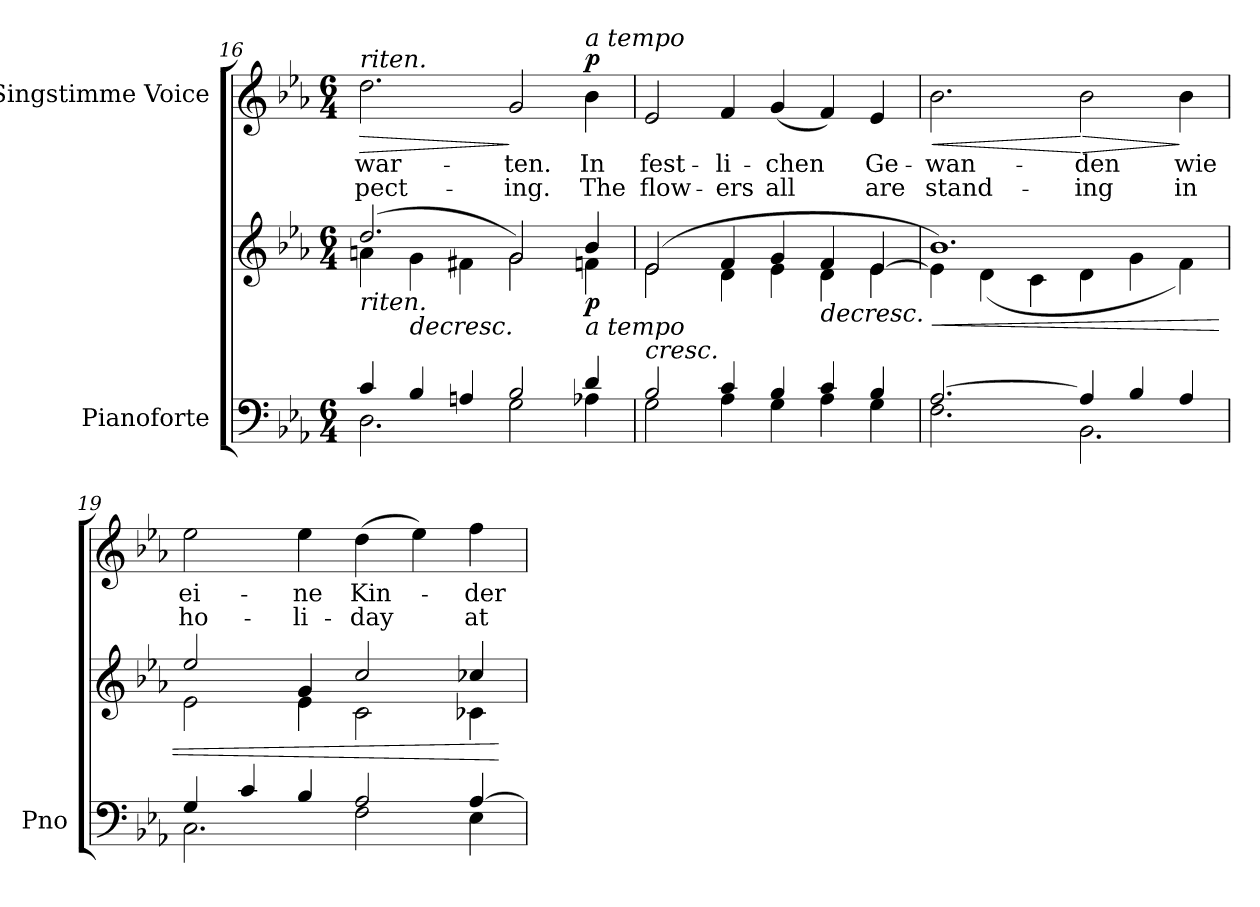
**kern	**kern	**dynam	**kern	**text	**text	**dynam
*part2	*part2	*part2	*part1	*part1	*part1	*part1
*staff3	*staff2	*staff2/3	*staff1	*staff1	*staff1	*staff1
*I"Pianoforte	*	*	*I"Singstimme Voice	*	*	*
*I'Pno	*	*	*	*	*	*
*clefF4	*clefG2	*	*clefG2	*	*	*
*k[b-e-a-]	*k[b-e-a-]	*	*k[b-e-a-]	*	*	*
*M6/4	*M6/4	*	*M6/4	*	*	*
=16	=16	=16	=16	=16	=16	=16
*^	*^	*	*	*	*	*
!	!	!	!	!	!LO:TX:a:i:t=riten.	!	!	!
!	!	!LO:TX:b:i:t=riten.	!	!	!	!	!	!
!	!	!	!	!	!	!LO:LY:b	!LO:LY:b	!LO:HP:b
4c/	2.D\	(2.dd/	4an\	.	2.dd\	-war-	-pect-	>
!	!	!	!	!LO:HP:b	!	!	!	!
4B-/	.	.	4g\	>	.	.	.	.
4An/	.	.	4f#X\	.	.	.	.	.
!	!	!	!	!	!	!LO:LY:b	!LO:LY:b	!
2B-/	2G\	2g/)	2g\	.	2g/	-ten.	-ing.	]
!	!	!	!	!	!LO:TX:a:i:t=a tempo	!	!	!
!	!	!LO:TX:b:i:t=a tempo	!	!	!	!	!	!
!	!	!	!	!LO:DY:b	!	!LO:LY:b	!LO:LY:b	!LO:DY:a
4d/	4A-X\	4b-/	4fn\	p	4b-\	In	The	p
=17	=17	=17	=17	=17	=17	=17	=17	=17
!	!	!	!	!LO:HP:b	!	!LO:LY:b	!LO:LY:b	!
2B-/	2G\	(2e-/	2e-\	<	2e-/	fest-	flow-	.
!	!	!	!	!	!	!LO:LY:b	!LO:LY:b	!
4c/	4A-\	4f/	4d\	.	4f/	-li-	-ers	.
!	!	!	!	!	!	!LO:LY:b	!LO:LY:b	!
4B-/	4G\	4g/	4e-\	]	(4g/	-chen	all	.
!	!	!	!	!LO:HP:b	!	!	!	!
4c/	4A-\	4f/	4d\	>	4f/)	.	.	.
!	!	!	!	!	!	!LO:LY:b	!LO:LY:b	!
4B-/	4G\	[<4e-/	4e-\	.	4e-/	Ge-	are	.
*v	*v	*	*	*	*	*	*	*
*	*v	*v	*	*	*	*	*
.	.	[	.	.	.	.
=18	=18	=18	=18	=18	=18	=18
*^	*	*	*	*	*	*
!	!	!	!LO:HP:b	!	!LO:LY:b	!LO:LY:b	!LO:HP:b
*	*	*^	*	*	*	*	*
[2.A-/	2.F\	1.b-)	4e-\]	<	2.b-\	-wan-	stand-	<
.	.	.	(4d\	.	.	.	.	.
.	.	.	4c\	.	.	.	.	.
!	!	!	!	!	!	!LO:LY:b	!LO:LY:b	!LO:HP:n=1:b
4A-/]	2.BB-\	.	4d\	]	2b-\	-den	-ing	[ >
4B-/	.	.	4g\	.	.	.	.	.
!	!	!	!	!	!	!LO:LY:b	!LO:LY:b	!
4A-/	.	.	4f\)	.	4b-\	wie	in	]
!!LO:PB:g=z
=19	=19	=19	=19	=19	=19	=19	=19	=19
!	!	!	!	!	!	!LO:LY:b	!LO:LY:b	!
4G/	2.C\	2ee-/	2e-\	.	2ee-\	ei-	ho-	.
4c/	.	.	.	.	.	.	.	.
!	!	!	!	!	!	!LO:LY:b	!LO:LY:b	!
4B-/	.	4g/	4e-\	.	4ee-\	-ne	-li-	.
!	!	!	!	!	!	!LO:LY:b	!LO:LY:b	!
2A-/	2F\	2cc/	2c\	.	(4dd\	Kin-	-day	.
.	.	.	.	.	4ee-\)	.	.	.
!	!	!	!	!	!	!LO:LY:b	!LO:LY:b	!
[4A-/	4E-\	4cc-X/	4c-X\	.	4ff\	-der-	at-	.
*v	*v	*	*	*	*	*	*	*
*	*v	*v	*	*	*	*	*
.	.	[	.	.	.	.
=	=	=	=	=	=	=
*-	*-	*-	*-	*-	*-	*-
